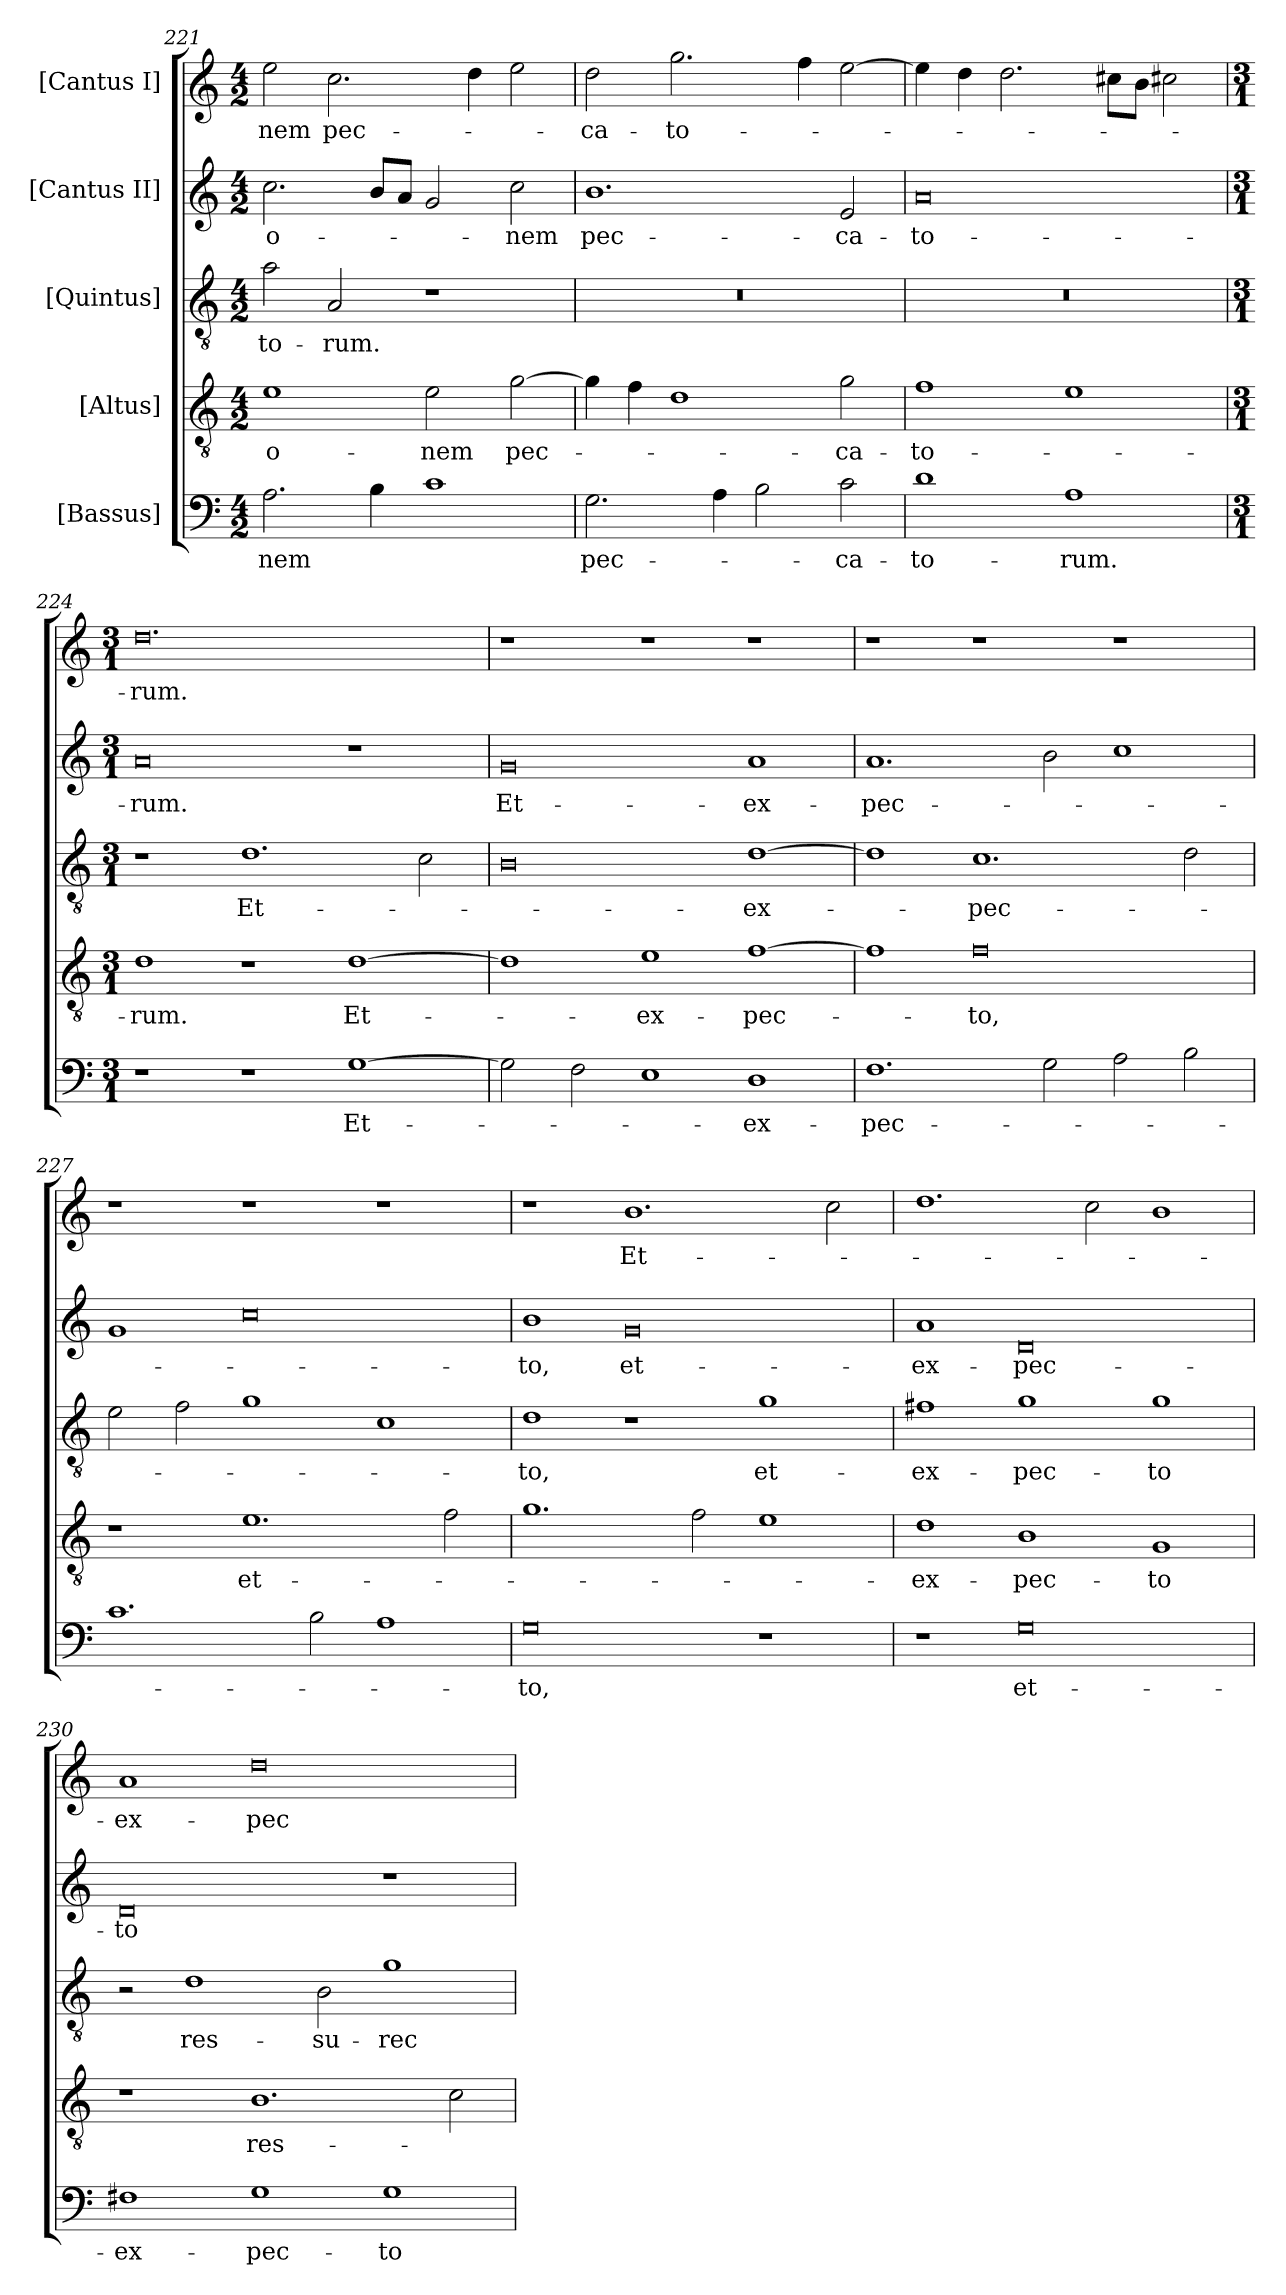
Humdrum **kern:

**kern	**text	**kern	**text	**kern	**text	**kern	**text	**kern	**text
*part5	*part5	*part4	*part4	*part3	*part3	*part2	*part2	*part1	*part1
*staff5	*staff5	*staff4	*staff4	*staff3	*staff3	*staff2	*staff2	*staff1	*staff1
*I"[Bassus]	*	*I"[Altus]	*	*I"[Quintus]	*	*I"[Cantus II]	*	*I"[Cantus I]	*
*clefF4	*	*clefGv2	*	*clefGv2	*	*clefG2	*	*clefG2	*
*k[]	*	*k[]	*	*k[]	*	*k[]	*	*k[]	*
*M4/2	*	*M4/2	*	*M4/2	*	*M4/2	*	*M4/2	*
=221	=221	=221	=221	=221	=221	=221	=221	=221	=221
2.A\	-nem	1e\	-o-	2a\	-to-	2.cc\	-o-	2ee\	-nem
.	.	.	.	2A/	-rum.	.	.	2.cc\	pec-
4B\	.	.	.	.	.	8b/L	.	.	.
.	.	.	.	.	.	8a/J	.	.	.
1c\	.	2e\	-nem	1r	.	2g/	.	.	.
.	.	.	.	.	.	.	.	4dd\	.
.	.	[2g\	pec-	.	.	2cc\	-nem	2ee\	.
=222	=222	=222	=222	=222	=222	=222	=222	=222	=222
2.G\	pec-	4g\]	.	0r	.	1.b\	pec-	2dd\	-ca-
.	.	4f\	.	.	.	.	.	.	.
.	.	1d\	.	.	.	.	.	2.gg\	-to-
4A\	.	.	.	.	.	.	.	.	.
2B\	.	.	.	.	.	.	.	.	.
.	.	.	.	.	.	.	.	4ff\	.
2c\	-ca-	2g\	-ca-	.	.	2e/	-ca-	[2ee\	.
=223	=223	=223	=223	=223	=223	=223	=223	=223	=223
1d\	-to-	1f\	-to-	0r	.	0a/	-to-	4ee\]	.
.	.	.	.	.	.	.	.	4dd\	.
.	.	.	.	.	.	.	.	2.dd\	.
1A\	-rum.	1e\	.	.	.	.	.	.	.
.	.	.	.	.	.	.	.	8cc#X\L	.
.	.	.	.	.	.	.	.	8b\J	.
.	.	.	.	.	.	.	.	2cc#X\	.
=224	=224	=224	=224	=224	=224	=224	=224	=224	=224
*M3/1	*	*M3/1	*	*M3/1	*	*M3/1	*	*M3/1	*
1r	.	1d\	-rum.	1r	.	0a/	-rum.	0.dd\	-rum.
1r	.	1r	.	1.d\	Et-	.	.	.	.
[1G\	Et-	[1d\	Et-	.	.	1r	.	.	.
.	.	.	.	2c\	.	.	.	.	.
=225	=225	=225	=225	=225	=225	=225	=225	=225	=225
2G\]	.	1d\]	.	0B\	.	0g/	Et-	1r	.
2F\	.	.	.	.	.	.	.	.	.
1E\	.	1e\	ex-	.	.	.	.	1r	.
1D\	ex-	[1f\	-pec-	[1d\	ex-	1a/	ex-	1r	.
=226	=226	=226	=226	=226	=226	=226	=226	=226	=226
1.F\	-pec-	1f\]	.	1d\]	.	1.a/	-pec-	1r	.
.	.	0f\	-to,	1.c\	-pec-	.	.	1r	.
2G\	.	.	.	.	.	2b\	.	.	.
2A\	.	.	.	.	.	1cc\	.	1r	.
2B\	.	.	.	2d\	.	.	.	.	.
=227	=227	=227	=227	=227	=227	=227	=227	=227	=227
1.c\	.	1r	.	2e\	.	1g/	.	1r	.
.	.	.	.	2f\	.	.	.	.	.
.	.	1.e\	et-	1g\	.	0cc\	.	1r	.
2B\	.	.	.	.	.	.	.	.	.
1A\	.	.	.	1c\	.	.	.	1r	.
.	.	2f\	.	.	.	.	.	.	.
=228	=228	=228	=228	=228	=228	=228	=228	=228	=228
0G\	-to,	1.g\	.	1d\	-to,	1b\	-to,	1r	.
.	.	.	.	1r	.	0g/	et-	1.b\	Et-
.	.	2f\	.	.	.	.	.	.	.
1r	.	1e\	.	1g\	et-	.	.	.	.
.	.	.	.	.	.	.	.	2cc\	.
=229	=229	=229	=229	=229	=229	=229	=229	=229	=229
1r	.	1d\	ex-	1f#X\	ex-	1a/	ex-	1.dd\	.
0G\	et-	1B\	-pec-	1g\	-pec-	0d/	-pec-	.	.
.	.	.	.	.	.	.	.	2cc\	.
.	.	1G/	-to	1g\	-to	.	.	1b\	.
=230	=230	=230	=230	=230	=230	=230	=230	=230	=230
1F#X\	ex-	1r	.	2r	.	0d/	-to	1a/	ex-
.	.	.	.	1d\	res-	.	.	.	.
1G\	-pec-	1.B\	res-	.	.	.	.	0dd\	-pec-
.	.	.	.	2B\	-su-	.	.	.	.
1G\	-to	.	.	1g\	-rec-	1r	.	.	.
.	.	2c\	.	.	.	.	.	.	.
=	=	=	=	=	=	=	=	=	=
*-	*-	*-	*-	*-	*-	*-	*-	*-	*-
